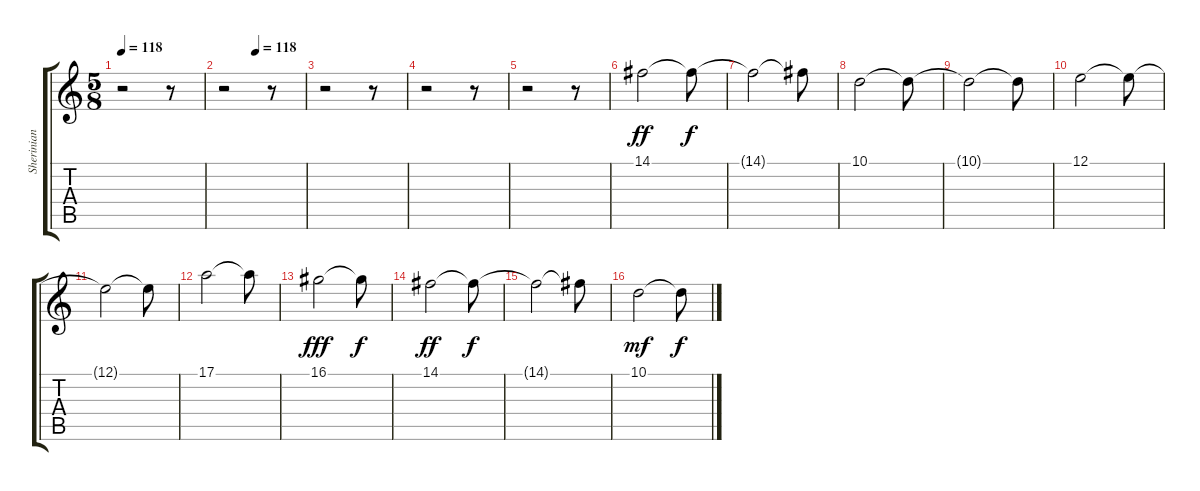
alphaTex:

\track ("Sherinian Strings" "Sherinian ") {instrument stringensemble1}
\staff {score tabs}
\tuning (E4 B3 G3 D3 A2 E2) {hide}
\ts (5 8)
\tempo 118
\clef g2
\ks c
r.2{dy ff} r.8 |
\tempo (118 0.4)
r.2 r.8 |
r.2 r.8 |
r.2 r.8 |
r.2 r.8 |
14.1.2 14.1{t}.8{dy f} |
14.1{t}.2 14.1{t}.8 |
10.1.2 10.1{t}.8 |
10.1{t}.2 10.1{t}.8 |
12.1.2 12.1{t}.8 |
12.1{t}.2 12.1{t}.8 |
17.1.2 17.1{t}.8 |
16.1.2{dy fff} 16.1{t}.8{dy f} |
14.1.2{dy ff} 14.1{t}.8{dy f} |
14.1{t}.2 14.1{t}.8 |
10.1.2{dy mf} 10.1{t}.8{dy f}
